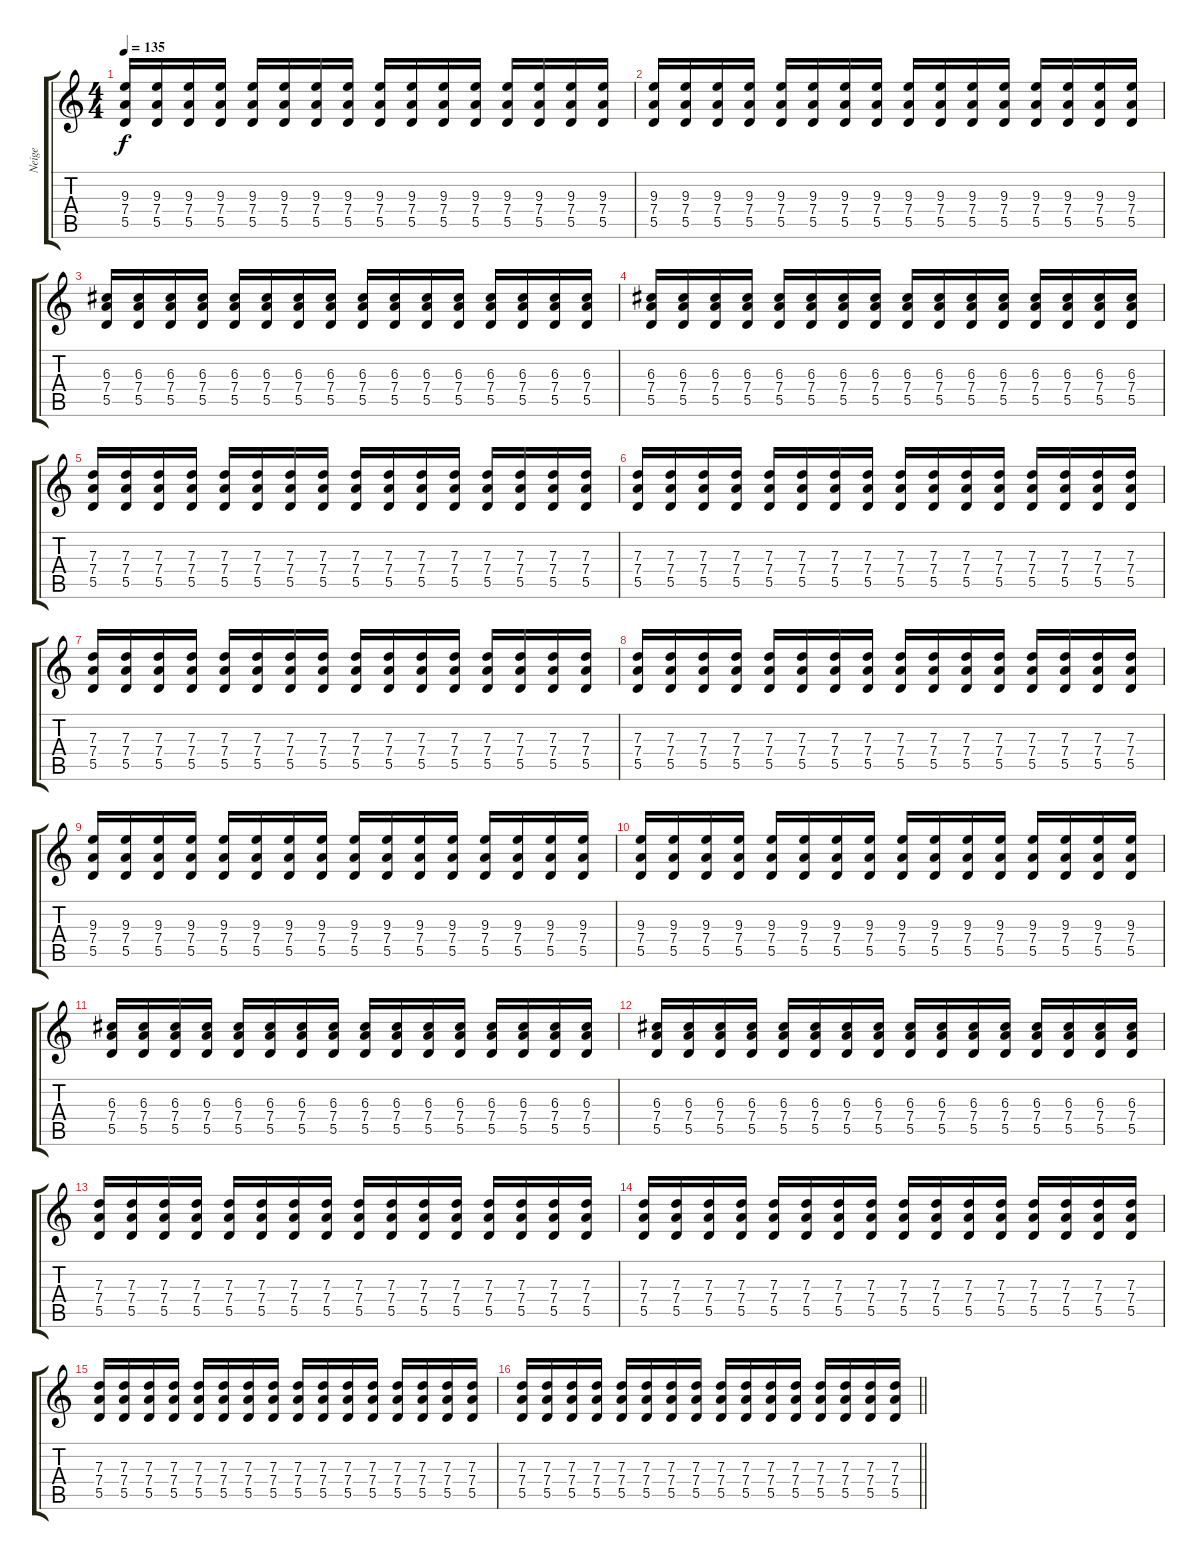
\track ("Neige" "Neige") {instrument distortionguitar}
\staff {score tabs}
\tuning (E4 B3 G3 D3 A2 E2) {hide}
\ts (4 4)
\tempo 135
\clef g2
\ks c
(9.3 7.4 5.5).16{dy f} (9.3 7.4 5.5).16 (9.3 7.4 5.5).16 (9.3 7.4 5.5).16 (9.3 7.4 5.5).16 (9.3 7.4 5.5).16 (9.3 7.4 5.5).16 (9.3 7.4 5.5).16 (9.3 7.4 5.5).16 (9.3 7.4 5.5).16 (9.3 7.4 5.5).16 (9.3 7.4 5.5).16 (9.3 7.4 5.5).16 (9.3 7.4 5.5).16 (9.3 7.4 5.5).16 (9.3 7.4 5.5).16 |
(9.3 7.4 5.5).16 (9.3 7.4 5.5).16 (9.3 7.4 5.5).16 (9.3 7.4 5.5).16 (9.3 7.4 5.5).16 (9.3 7.4 5.5).16 (9.3 7.4 5.5).16 (9.3 7.4 5.5).16 (9.3 7.4 5.5).16 (9.3 7.4 5.5).16 (9.3 7.4 5.5).16 (9.3 7.4 5.5).16 (9.3 7.4 5.5).16 (9.3 7.4 5.5).16 (9.3 7.4 5.5).16 (9.3 7.4 5.5).16 |
(6.3 7.4 5.5).16 (6.3 7.4 5.5).16 (6.3 7.4 5.5).16 (6.3 7.4 5.5).16 (6.3 7.4 5.5).16 (6.3 7.4 5.5).16 (6.3 7.4 5.5).16 (6.3 7.4 5.5).16 (6.3 7.4 5.5).16 (6.3 7.4 5.5).16 (6.3 7.4 5.5).16 (6.3 7.4 5.5).16 (6.3 7.4 5.5).16 (6.3 7.4 5.5).16 (6.3 7.4 5.5).16 (6.3 7.4 5.5).16 |
(6.3 7.4 5.5).16 (6.3 7.4 5.5).16 (6.3 7.4 5.5).16 (6.3 7.4 5.5).16 (6.3 7.4 5.5).16 (6.3 7.4 5.5).16 (6.3 7.4 5.5).16 (6.3 7.4 5.5).16 (6.3 7.4 5.5).16 (6.3 7.4 5.5).16 (6.3 7.4 5.5).16 (6.3 7.4 5.5).16 (6.3 7.4 5.5).16 (6.3 7.4 5.5).16 (6.3 7.4 5.5).16 (6.3 7.4 5.5).16 |
(7.3 7.4 5.5).16 (7.3 7.4 5.5).16 (7.3 7.4 5.5).16 (7.3 7.4 5.5).16 (7.3 7.4 5.5).16 (7.3 7.4 5.5).16 (7.3 7.4 5.5).16 (7.3 7.4 5.5).16 (7.3 7.4 5.5).16 (7.3 7.4 5.5).16 (7.3 7.4 5.5).16 (7.3 7.4 5.5).16 (7.3 7.4 5.5).16 (7.3 7.4 5.5).16 (7.3 7.4 5.5).16 (7.3 7.4 5.5).16 |
(7.3 7.4 5.5).16 (7.3 7.4 5.5).16 (7.3 7.4 5.5).16 (7.3 7.4 5.5).16 (7.3 7.4 5.5).16 (7.3 7.4 5.5).16 (7.3 7.4 5.5).16 (7.3 7.4 5.5).16 (7.3 7.4 5.5).16 (7.3 7.4 5.5).16 (7.3 7.4 5.5).16 (7.3 7.4 5.5).16 (7.3 7.4 5.5).16 (7.3 7.4 5.5).16 (7.3 7.4 5.5).16 (7.3 7.4 5.5).16 |
(7.3 7.4 5.5).16 (7.3 7.4 5.5).16 (7.3 7.4 5.5).16 (7.3 7.4 5.5).16 (7.3 7.4 5.5).16 (7.3 7.4 5.5).16 (7.3 7.4 5.5).16 (7.3 7.4 5.5).16 (7.3 7.4 5.5).16 (7.3 7.4 5.5).16 (7.3 7.4 5.5).16 (7.3 7.4 5.5).16 (7.3 7.4 5.5).16 (7.3 7.4 5.5).16 (7.3 7.4 5.5).16 (7.3 7.4 5.5).16 |
(7.3 7.4 5.5).16 (7.3 7.4 5.5).16 (7.3 7.4 5.5).16 (7.3 7.4 5.5).16 (7.3 7.4 5.5).16 (7.3 7.4 5.5).16 (7.3 7.4 5.5).16 (7.3 7.4 5.5).16 (7.3 7.4 5.5).16 (7.3 7.4 5.5).16 (7.3 7.4 5.5).16 (7.3 7.4 5.5).16 (7.3 7.4 5.5).16 (7.3 7.4 5.5).16 (7.3 7.4 5.5).16 (7.3 7.4 5.5).16 |
(9.3 7.4 5.5).16 (9.3 7.4 5.5).16 (9.3 7.4 5.5).16 (9.3 7.4 5.5).16 (9.3 7.4 5.5).16 (9.3 7.4 5.5).16 (9.3 7.4 5.5).16 (9.3 7.4 5.5).16 (9.3 7.4 5.5).16 (9.3 7.4 5.5).16 (9.3 7.4 5.5).16 (9.3 7.4 5.5).16 (9.3 7.4 5.5).16 (9.3 7.4 5.5).16 (9.3 7.4 5.5).16 (9.3 7.4 5.5).16 |
(9.3 7.4 5.5).16 (9.3 7.4 5.5).16 (9.3 7.4 5.5).16 (9.3 7.4 5.5).16 (9.3 7.4 5.5).16 (9.3 7.4 5.5).16 (9.3 7.4 5.5).16 (9.3 7.4 5.5).16 (9.3 7.4 5.5).16 (9.3 7.4 5.5).16 (9.3 7.4 5.5).16 (9.3 7.4 5.5).16 (9.3 7.4 5.5).16 (9.3 7.4 5.5).16 (9.3 7.4 5.5).16 (9.3 7.4 5.5).16 |
(6.3 7.4 5.5).16 (6.3 7.4 5.5).16 (6.3 7.4 5.5).16 (6.3 7.4 5.5).16 (6.3 7.4 5.5).16 (6.3 7.4 5.5).16 (6.3 7.4 5.5).16 (6.3 7.4 5.5).16 (6.3 7.4 5.5).16 (6.3 7.4 5.5).16 (6.3 7.4 5.5).16 (6.3 7.4 5.5).16 (6.3 7.4 5.5).16 (6.3 7.4 5.5).16 (6.3 7.4 5.5).16 (6.3 7.4 5.5).16 |
(6.3 7.4 5.5).16 (6.3 7.4 5.5).16 (6.3 7.4 5.5).16 (6.3 7.4 5.5).16 (6.3 7.4 5.5).16 (6.3 7.4 5.5).16 (6.3 7.4 5.5).16 (6.3 7.4 5.5).16 (6.3 7.4 5.5).16 (6.3 7.4 5.5).16 (6.3 7.4 5.5).16 (6.3 7.4 5.5).16 (6.3 7.4 5.5).16 (6.3 7.4 5.5).16 (6.3 7.4 5.5).16 (6.3 7.4 5.5).16 |
(7.3 7.4 5.5).16 (7.3 7.4 5.5).16 (7.3 7.4 5.5).16 (7.3 7.4 5.5).16 (7.3 7.4 5.5).16 (7.3 7.4 5.5).16 (7.3 7.4 5.5).16 (7.3 7.4 5.5).16 (7.3 7.4 5.5).16 (7.3 7.4 5.5).16 (7.3 7.4 5.5).16 (7.3 7.4 5.5).16 (7.3 7.4 5.5).16 (7.3 7.4 5.5).16 (7.3 7.4 5.5).16 (7.3 7.4 5.5).16 |
(7.3 7.4 5.5).16 (7.3 7.4 5.5).16 (7.3 7.4 5.5).16 (7.3 7.4 5.5).16 (7.3 7.4 5.5).16 (7.3 7.4 5.5).16 (7.3 7.4 5.5).16 (7.3 7.4 5.5).16 (7.3 7.4 5.5).16 (7.3 7.4 5.5).16 (7.3 7.4 5.5).16 (7.3 7.4 5.5).16 (7.3 7.4 5.5).16 (7.3 7.4 5.5).16 (7.3 7.4 5.5).16 (7.3 7.4 5.5).16 |
(7.3 7.4 5.5).16 (7.3 7.4 5.5).16 (7.3 7.4 5.5).16 (7.3 7.4 5.5).16 (7.3 7.4 5.5).16 (7.3 7.4 5.5).16 (7.3 7.4 5.5).16 (7.3 7.4 5.5).16 (7.3 7.4 5.5).16 (7.3 7.4 5.5).16 (7.3 7.4 5.5).16 (7.3 7.4 5.5).16 (7.3 7.4 5.5).16 (7.3 7.4 5.5).16 (7.3 7.4 5.5).16 (7.3 7.4 5.5).16 |
\barLineRight lightlight
(7.3 7.4 5.5).16 (7.3 7.4 5.5).16 (7.3 7.4 5.5).16 (7.3 7.4 5.5).16 (7.3 7.4 5.5).16 (7.3 7.4 5.5).16 (7.3 7.4 5.5).16 (7.3 7.4 5.5).16 (7.3 7.4 5.5).16 (7.3 7.4 5.5).16 (7.3 7.4 5.5).16 (7.3 7.4 5.5).16 (7.3 7.4 5.5).16 (7.3 7.4 5.5).16 (7.3 7.4 5.5).16 (7.3 7.4 5.5).16
